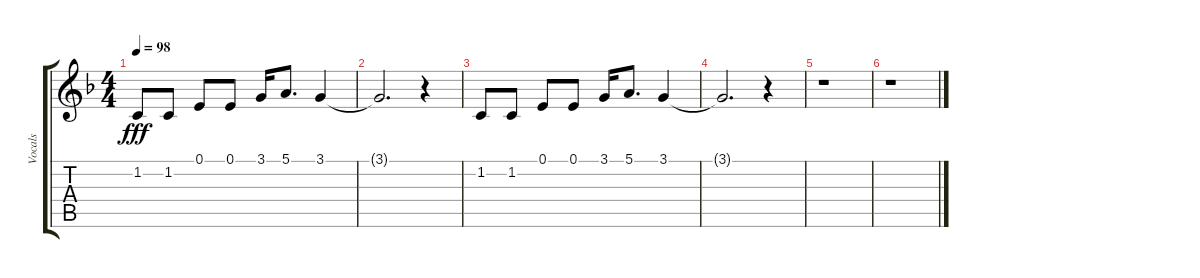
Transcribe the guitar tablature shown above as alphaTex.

\track ("Vocals" "Vocals") {instrument voiceoohs}
\staff {score tabs}
\tuning (E4 B3 G3 D3 A2 E2) {hide}
\ts (4 4)
\tempo 98
\clef g2
\ks f
1.2.8{dy fff} 1.2.8 0.1.8 0.1.8 3.1.16 5.1.8{d} 3.1.4 |
3.1{t}.2{d} r.4 |
1.2.8 1.2.8 0.1.8 0.1.8 3.1.16 5.1.8{d} 3.1.4 |
3.1{t}.2{d} r.4 |
r.1 |
r.1
